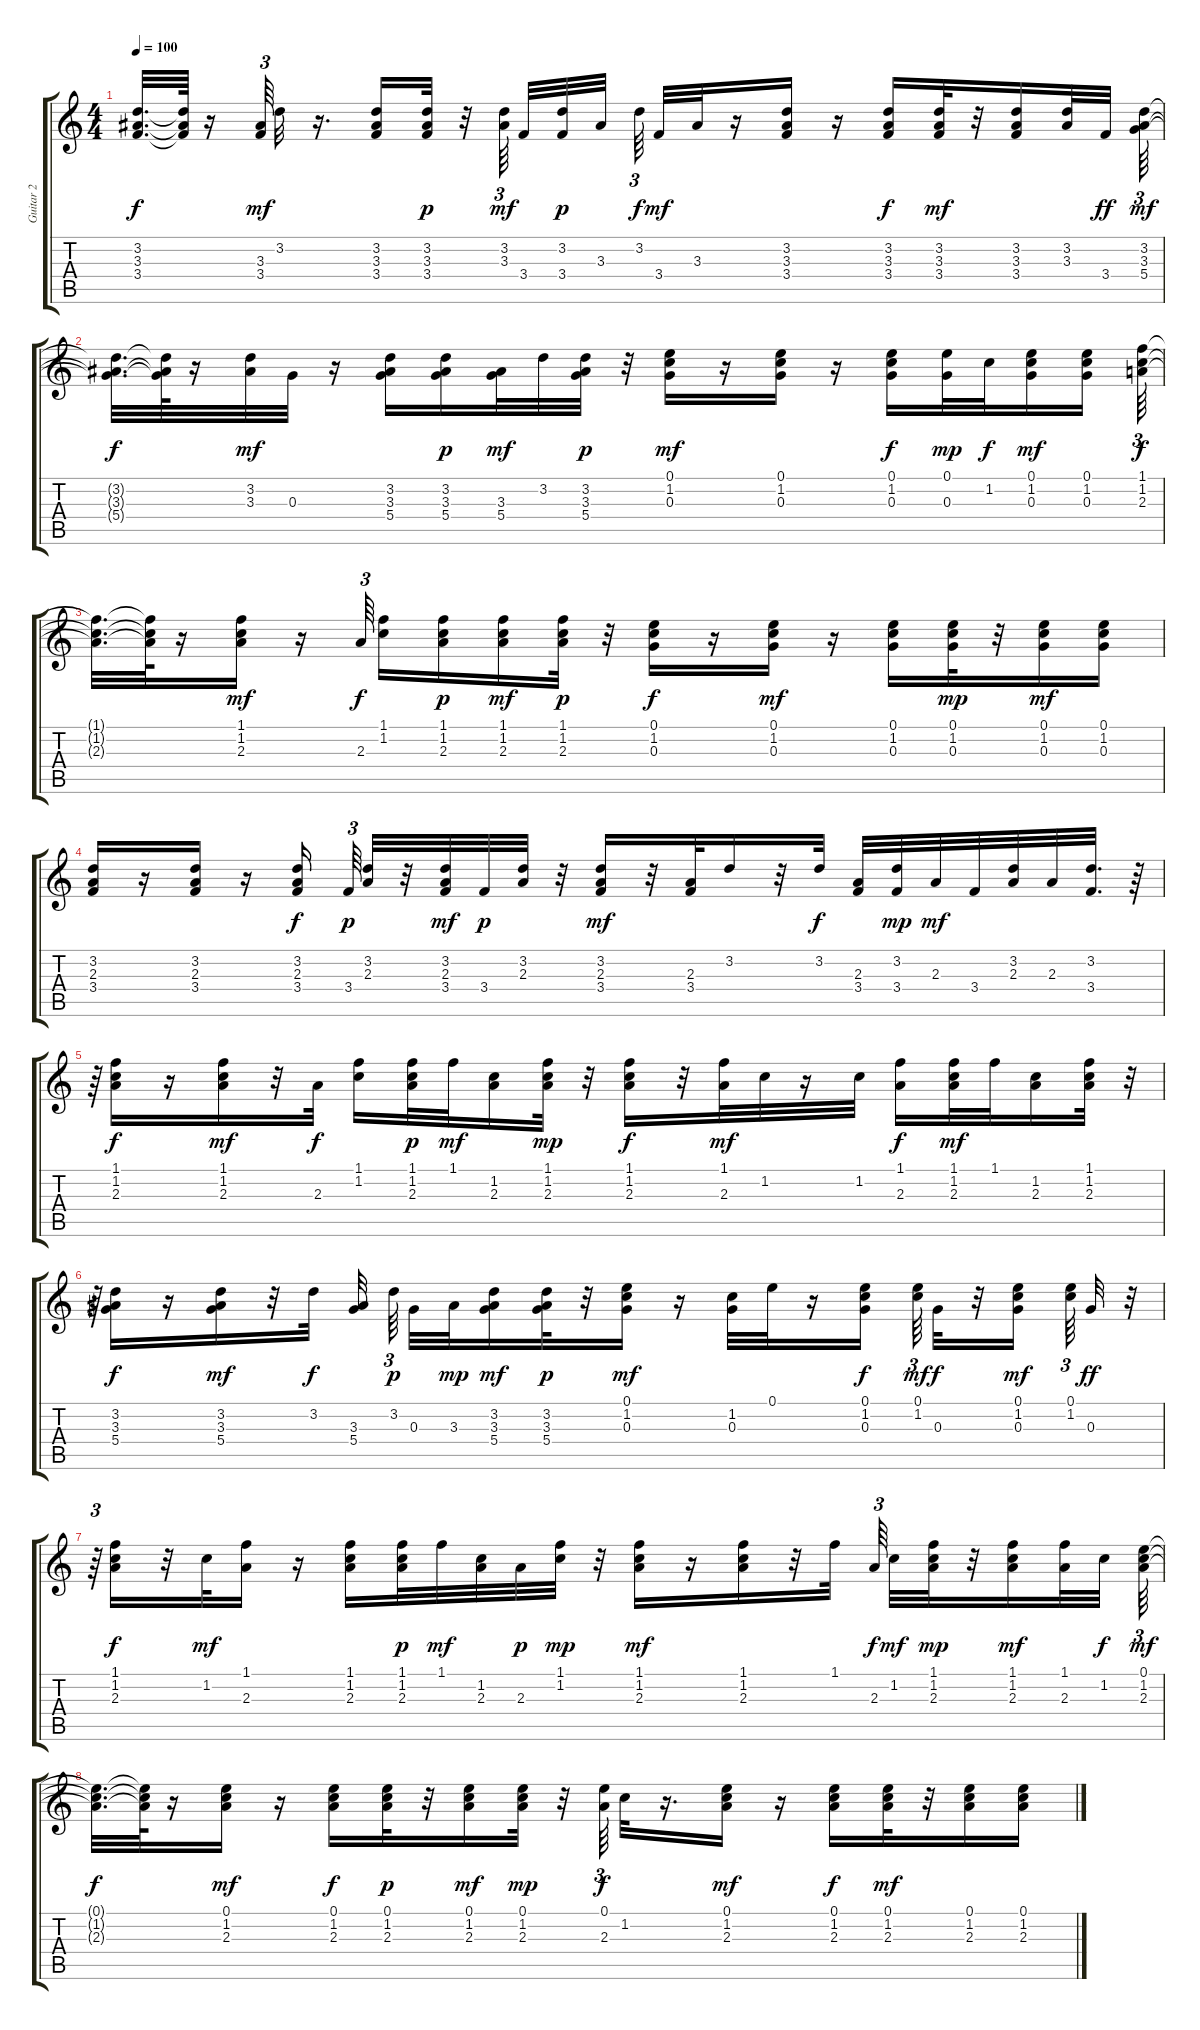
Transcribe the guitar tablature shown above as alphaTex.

\track ("Guitar 2" "Guitar 2") {instrument acousticguitarsteel}
\staff {score tabs}
\tuning (E4 B3 G3 D3 A2 E2) {hide}
\ts (4 4)
\tempo 100
\clef g2
\ks c
(3.2{t} 3.3{t} 3.4{t}).32{d dy f} (3.2{t} 3.3{t} 3.4{t}).64 r.16 (3.3 3.4).64{tu (3 2) dy mf} 3.2.32 r.16{d} (3.2 3.3 3.4).16 (3.2 3.3 3.4).32{dy p} r.32 (3.2 3.3).64{tu (3 2) dy mf beam splitsecondary} 3.4.32 (3.2 3.4).32{dy p} 3.3.32{beam splitsecondary} 3.2.64{tu (3 2) dy f} 3.4.32{dy mf} 3.3.32 r.16 (3.2 3.3 3.4).16 r.16 (3.2 3.3 3.4).16{dy f} (3.2 3.3 3.4).32{dy mf} r.32 (3.2 3.3 3.4).16 (3.2 3.3).32 3.4.32{dy ff} (3.2 3.3 5.4).64{tu (3 2) dy mf} |
(3.2{t} 3.3{t} 5.4{t}).32{d dy f} (3.2{t} 3.3{t} 5.4{t}).64 r.16 (3.2 3.3).32{dy mf} 0.3.32 r.16 (3.2 3.3 5.4).16 (3.2 3.3 5.4).16{dy p} (3.3 5.4).32{dy mf} 3.2.32 (3.2 3.3 5.4).32{dy p} r.32 (0.1 1.2 0.3).16{dy mf} r.16 (0.1 1.2 0.3).16 r.16 (0.1 1.2 0.3).16{dy f} (0.1 0.3).32{dy mp} 1.2.32{dy f} (0.1 1.2 0.3).16{dy mf} (0.1 1.2 0.3).16 (1.1 1.2 2.3).64{tu (3 2) dy f} |
(1.1{t} 1.2{t} 2.3{t}).32{d} (1.1{t} 1.2{t} 2.3{t}).64 r.16 (1.1 1.2 2.3).16{dy mf} r.16 2.3.64{tu (3 2) dy f beam splitsecondary} (1.1 1.2).16 (1.1 1.2 2.3).16{dy p} (1.1 1.2 2.3).16{dy mf} (1.1 1.2 2.3).32{dy p} r.32 (0.1 1.2 0.3).16{dy f} r.16 (0.1 1.2 0.3).16{dy mf} r.16 (0.1 1.2 0.3).16 (0.1 1.2 0.3).32{dy mp} r.32 (0.1 1.2 0.3).16{dy mf} (0.1 1.2 0.3).16 |
(3.2 2.3 3.4).16 r.16 (3.2 2.3 3.4).16 r.16 (3.2 2.3 3.4).16{dy f beam splitsecondary} 3.4.64{tu (3 2) dy p} (3.2 2.3).32 r.32 (3.2 2.3 3.4).32{dy mf} 3.4.32{dy p} (3.2 2.3).32 r.32 (3.2 2.3 3.4).16{dy mf} r.32 (2.3 3.4).32 3.2.16 r.32 3.2.32{dy f} (2.3 3.4).32 (3.2 3.4).32{dy mp} 2.3.32{dy mf} 3.4.32 (3.2 2.3).32 2.3.32 (3.2 3.4).32{d} r.64 |
r.64{tu (3 2)} (1.1 1.2 2.3).16{dy f} r.16 (1.1 1.2 2.3).16{dy mf} r.32 2.3.32{dy f} (1.1 1.2).16 (1.1 1.2 2.3).32{dy p} 1.1.32{dy mf} (1.2 2.3).16 (1.1 1.2 2.3).32{dy mp} r.32 (1.1 1.2 2.3).16{dy f} r.32 (1.1 2.3).32{dy mf} 1.2.32 r.16 1.2.32 (1.1 2.3).16{dy f} (1.1 1.2 2.3).32{dy mf} 1.1.32 (1.2 2.3).16 (1.1 1.2 2.3).32 r.32{tu (3 2)} |
r.64{tu (3 2)} (3.2 3.3 5.4).16{dy f} r.16 (3.2 3.3 5.4).16{dy mf} r.32 3.2.32{dy f} (3.3 5.4).32{beam splitsecondary} 3.2.64{tu (3 2) dy p beam splitsecondary} 0.3.32 3.3.32{dy mp} (3.2 3.3 5.4).16{dy mf} (3.2 3.3 5.4).32{dy p} r.32 (0.1 1.2 0.3).16{dy mf} r.16 (1.2 0.3).32 0.1.32 r.16 (0.1 1.2 0.3).16{dy f} (0.1 1.2).64{tu (3 2) dy mf} 0.3.32{dy f} r.32 (0.1 1.2 0.3).16{dy mf beam splitsecondary} (0.1 1.2).64{tu (3 2)} 0.3.32{dy ff} r.32{tu (3 2)} |
r.64{tu (3 2)} (1.1 1.2 2.3).16{dy f} r.32 1.2.32{dy mf} (1.1 2.3).16 r.16 (1.1 1.2 2.3).16 (1.1 1.2 2.3).32{dy p} 1.1.32{dy mf} (1.2 2.3).32 2.3.32{dy p} (1.1 1.2).32{dy mp} r.32 (1.1 1.2 2.3).16{dy mf} r.16 (1.1 1.2 2.3).16 r.32 1.1.32 2.3.64{tu (3 2) dy f beam splitsecondary} 1.2.32{dy mf} (1.1 1.2 2.3).32{dy mp} r.32 (1.1 1.2 2.3).16{dy mf} (1.1 2.3).32 1.2.32{dy f beam splitsecondary} (0.1 1.2 2.3).64{tu (3 2) dy mf} |
(0.1{t} 1.2{t} 2.3{t}).32{d dy f} (0.1{t} 1.2{t} 2.3{t}).64 r.16 (0.1 1.2 2.3).16{dy mf} r.16 (0.1 1.2 2.3).16{dy f} (0.1 1.2 2.3).32{dy p} r.32 (0.1 1.2 2.3).16{dy mf} (0.1 1.2 2.3).32{dy mp} r.32 (0.1 2.3).64{tu (3 2) dy f} 1.2.32 r.16{d} (0.1 1.2 2.3).16{dy mf} r.16 (0.1 1.2 2.3).16{dy f} (0.1 1.2 2.3).32{dy mf} r.32 (0.1 1.2 2.3).16 (0.1 1.2 2.3).16
